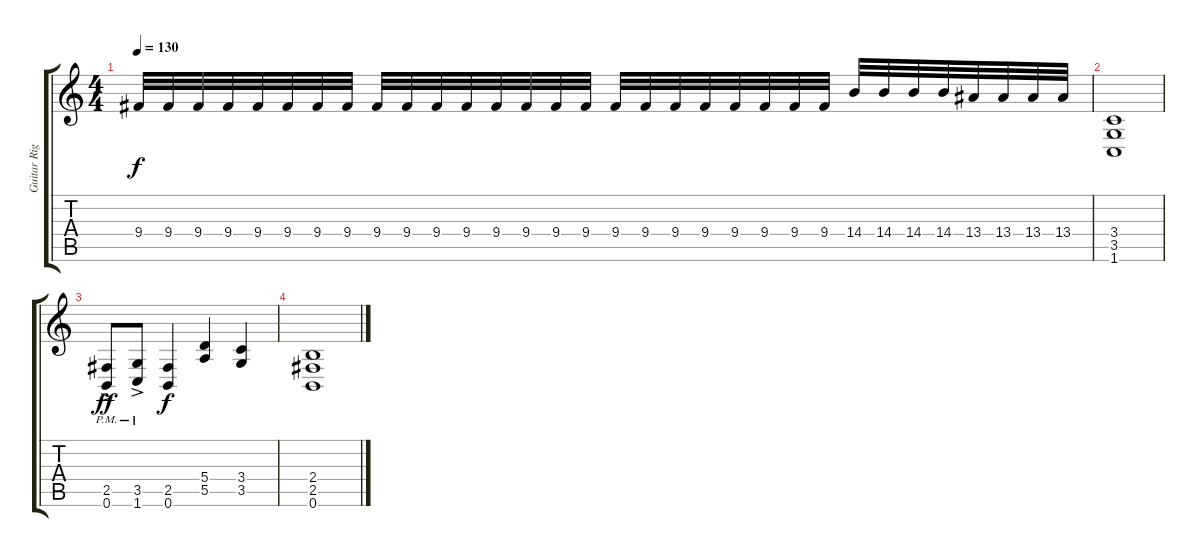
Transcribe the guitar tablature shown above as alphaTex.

\track ("Guitar Right" "Guitar Rig") {instrument distortionguitar}
\staff {score tabs}
\tuning (B3 Gb3 D3 A2 E2 B1) {hide}
\ts (4 4)
\tempo 130
\clef g2
\ks c
9.4.32{dy f} 9.4.32 9.4.32 9.4.32 9.4.32 9.4.32 9.4.32 9.4.32 9.4.32 9.4.32 9.4.32 9.4.32 9.4.32 9.4.32 9.4.32 9.4.32 9.4.32 9.4.32 9.4.32 9.4.32 9.4.32 9.4.32 9.4.32 9.4.32 14.4.32 14.4.32 14.4.32 14.4.32 13.4.32 13.4.32 13.4.32 13.4.32 |
(3.4 3.5 1.6).1 |
(2.5{ac pm} 0.6{ac pm}).8{dy ff} (3.5{ac pm} 1.6{ac pm}).8 (2.5 0.6).4{dy f} (5.4 5.5).4 (3.4 3.5).4 |
(2.4 2.5 0.6).1
